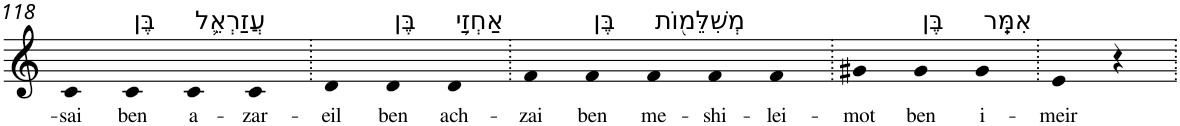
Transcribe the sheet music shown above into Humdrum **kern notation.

**kern	**text
*part1	*part1
*staff1	*staff1
*I"Piano	*
*I'Pno	*
!!LO:PB:g=z
*clefG2	*
*k[]	*
=118	=118
!	!LO:LY:b
4c	-sai
!LO:TX:a:t=בֶּן	!
!	!LO:LY:b
4c	ben
!LO:TX:a:t=עֲזַרְאֵ֛ל	!
!	!LO:LY:b
4c	a-
!	!LO:LY:b
4c	-zar-
=119.	=119.
!	!LO:LY:b
4d	-eil
!LO:TX:a:t=בֶּן	!
!	!LO:LY:b
4d	ben
!LO:TX:a:t=אַחְזַ֥י	!
!	!LO:LY:b
4d	ach-
=120.	=120.
!	!LO:LY:b
4f	-zai
!LO:TX:a:t=בֶּן	!
!	!LO:LY:b
4f	ben
!LO:TX:a:t=מְשִׁלֵּמ֖וֹת	!
!	!LO:LY:b
4f	me-
!	!LO:LY:b
4f	-shi-
!	!LO:LY:b
4f	-lei-
=121.	=121.
!	!LO:LY:b
4g#X	-mot
!LO:TX:a:t=בֶּן	!
!	!LO:LY:b
4g#	ben
!LO:TX:a:t=אִמֵּֽר	!
!	!LO:LY:b
4g#	i-
=122.	=122.
!	!LO:LY:b
4e	-meir
4r	.
=.	=.
*-	*-
